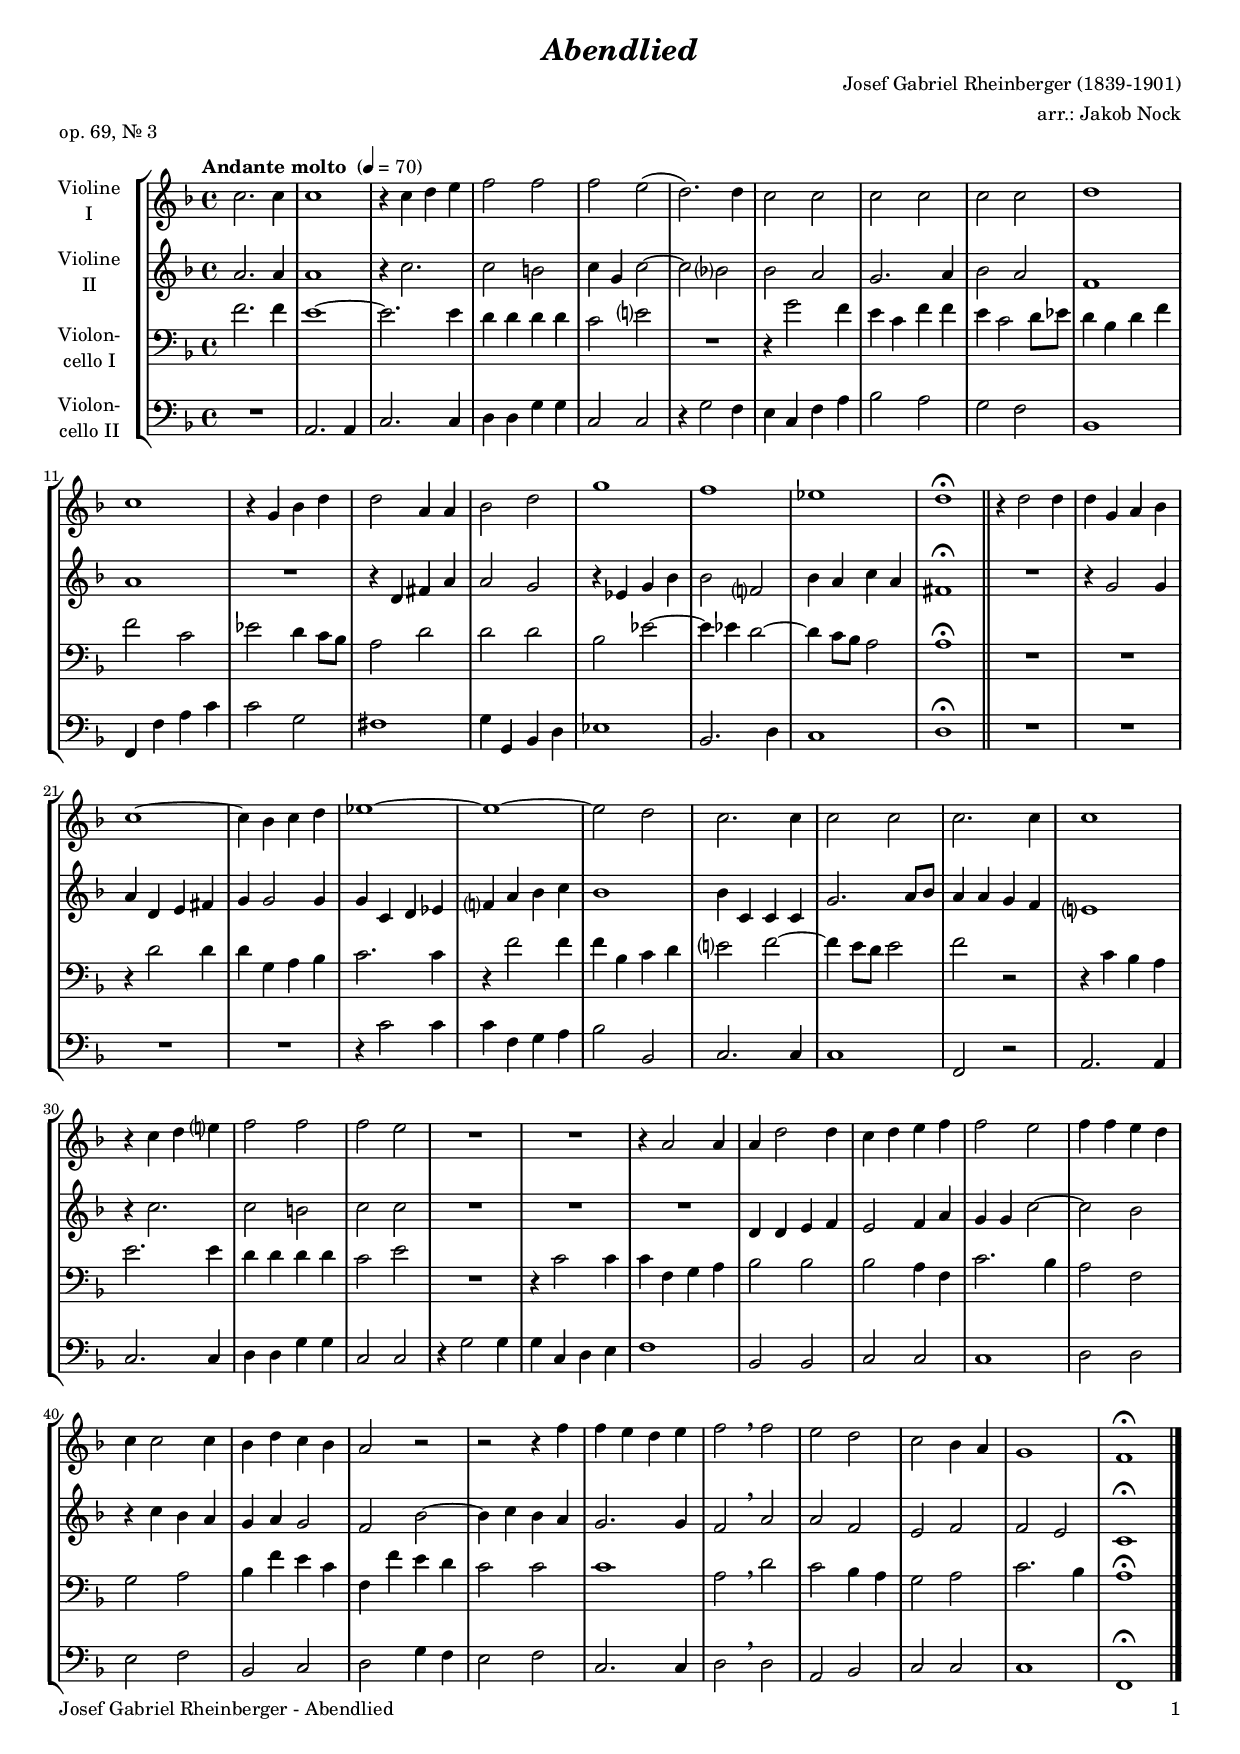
\version "2.20.2"
\include "deutsch.ly"

#(set-global-staff-size 16.5)

\header {
  title     = \markup \bold \italic "Abendlied"
  composer  = "Josef Gabriel Rheinberger (1839-1901)"
  arranger  = "arr.: Jakob Nock"
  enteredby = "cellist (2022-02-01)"
  piece     = "op. 69, Nr. 3"
}

voiceconsts = {
  \key f \major
  \time 4/4
  \clef "treble"
%  \numericTimeSignature
  \compressEmptyMeasures
  % Set default beaming for all staves
%  \set Timing.beamExceptions = #'()
%  \set Timing.baseMoment     = #(ly:make-moment 1 4)
%  \set Timing.beatStructure  = #'(1 1 1)
  \tempo "Andante molto " 4=70
}

micl = "clarinet"
mifl = "flute"
miob = "oboe"
mifh = "french horn"
misx = "tenor sax"
mist = "string ensemble 1"
mivl = "violin"
miba = "cello"

va = \relative c'' {
  \voiceconsts

  c2. c4
  c1
  r4 c d e
  f2 f
  f e(
  d2.) d4
  c2 c
  c c
  c c

  d1
  c
  r4 g b d
  d2 a4 a
  b2 d
  g1
  f
  es
  d1\fermata \bar "||"

  r4 d2 d4
  d g, a b
  c1~
  c4 b c d
  es1~
  es~
  es2 d
  c2. c4
  c2 c
  c2. c4

  c1
  r4 c d e?
  f2 f
  f e
  R1*2
  r4 a,2 a4
  a d2 d4
  c d e f
  f2 e
  f4 f e d

  c c2 c4
  b d c b
  a2 r
  r r4 f'
  f e d e
  f2 \breathe f
  e d
  c b4 a
  g1
  f\fermata \bar "|."
}

vb = \relative c'' {
  \voiceconsts

  a2. a4
  a1
  r4 c2.
  c2 h
  c4 g c2~
  c b?
  b a
  g2. a4
  b2 a

  f1
  a
  R
  r4 d, fis a
  a2 g
  r4 es g b
  b2 f?
  b4 a c a
  fis1\fermata \bar "||"

  R1
  r4 g2 g4
  a d, e fis
  g g2 g4
  g c, d es
  f? a b c
  b1
  b4 c, c c
  g'2. a8 b
  a4 a g f

  e?1
  r4 c'2.
  c2 h
  c c
  R1*3
  d,4 d e f
  e2 f4 a
  g g c2~
  c b

  r4 c b a
  g a g2
  f b~
  b4 c b a
  g2. g4
  f2 \breathe a
  a f
  e f
  f e
  c1\fermata \bar "|."
}

vc = \relative c' {
  \voiceconsts
  \clef "bass"

  f2. f4
  e1~
  e2. e4
  d d d d
  c2 e?
  R1
  r4 g2 f4
  e c f f
  e c2 d8 es

  d4 b d f
  f2 c
  es d4 c8 b
  a2 d
  d d
  b es~
  es4 es d2~
  d4 c8 b a2
  a1\fermata \bar "||"

  R1*2
  r4 d2 d4
  d g, a b
  c2. c4
  r f2 f4
  f b, c d
  e?2 f~
  f4 e8 d e2
  f r

  r4 c b a
  e'2. e4
  d d d d
  c2 e
  R1
  r4 c2 c4
  c f, g a
  b2 b
  b a4 f
  c'2. b4
  a2 f

  g a
  b4 f' e c
  f, f' e d
  c2 c
  c1
  a2 \breathe d
  c b4 a
  g2 a
  c2. b4
  a1\fermata \bar "|."
}

vd = \relative c {
  \voiceconsts
  \clef "bass"

  R1
  a2. a4
  c2. c4
  d d g g
  c,2 c
  r4 g'2 f4
  e c f a
  b2 a
  g f

  b,1
  f4 f' a c
  c2 g
  fis1
  g4 g, b d
  es1
  b2. d4
  c1
  d\fermata \bar "||"

  R1*4
  r4 c'2 c4
  c f, g a
  b2 b,
  c2. c4
  c1
  f,2 r

  a2. a4
  c2. c4
  d d g g
  c,2 c
  r4 g'2 g4
  g c, d e
  f1
  b,2 b
  c c
  c1
  d2 d

  e f
  b, c
  d g4 f
  e2 f
  c2. c4
  d2 \breathe d
  a b
  c c
  c1
  f,\fermata \bar "|."
}


music = \new StaffGroup <<
      \new Staff {
	\set Staff.midiInstrument = \mivl
	\set Staff.instrumentName = \markup \center-column { "Violine" "I" }
	\transpose f f { \va }
      }

      \new Staff {
	\set Staff.midiInstrument = \mivl
	\set Staff.instrumentName = \markup \center-column { "Violine" "II" }
	\transpose f f { \vb }
      }

      \new Staff {
	\set Staff.midiInstrument = \miba
	\set Staff.instrumentName = \markup \center-column { "Violon-" "cello I" }
	\transpose f f { \vc }
      }

      \new Staff {
	\set Staff.midiInstrument = \miba
	\set Staff.instrumentName = \markup \center-column { "Violon-" "cello II" }
	\transpose f f { \vd }
      }
>>

\book {
   \paper {
    print-page-number = ##t
    print-first-page-number = ##t
    ragged-last-bottom = ##f
    oddHeaderMarkup = \markup \null
    evenHeaderMarkup = \markup \null
    oddFooterMarkup = \markup {
      \fill-line {
        \on-the-fly #print-page-number-check-first
        "Josef Gabriel Rheinberger - Abendlied" \fromproperty #'page:page-number-string
      }
    }
    evenFooterMarkup = \oddFooterMarkup
  } \score {
    \music
    \layout {}
  }

  \score {
    \unfoldRepeats \music

    \midi {
      \context {
        \Score
      }
    }
  }
}